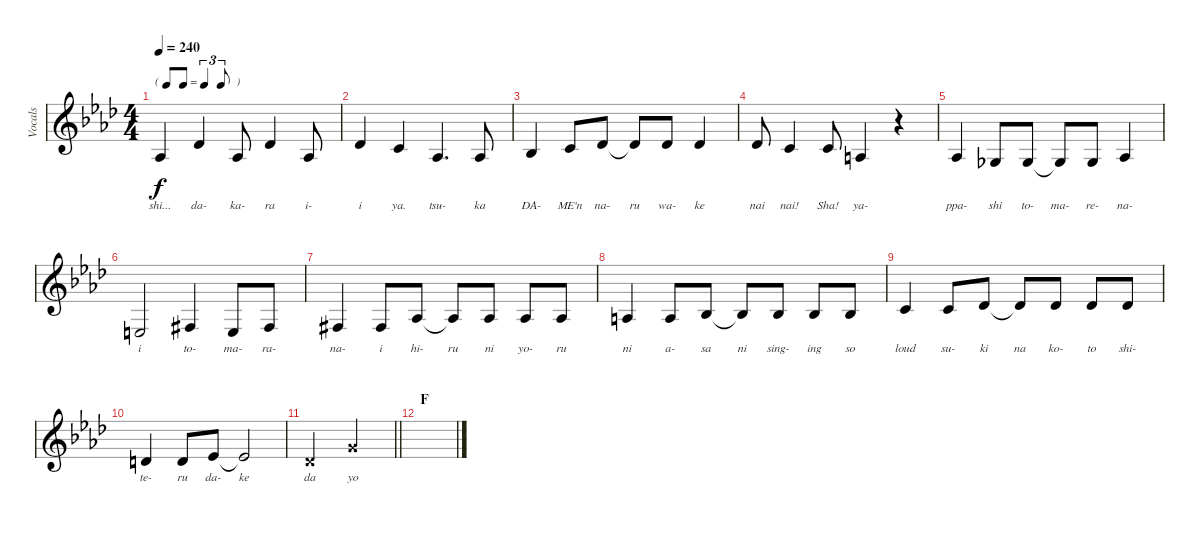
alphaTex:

\track ("Vocals" "Vocals") {mute instrument violin}
\staff {score}
\tuning (E4 B3 G3 D3 A2 E2) {hide}
\ts (4 4)
\tf triplet8th
\tempo 240
\clef g2
\ks ab
1.3.4{lyrics (0 "shi...") lyrics (1 "") lyrics (2 "") lyrics (3 "") lyrics (4 "") dy f} 2.2.4{lyrics (0 "da-") lyrics (1 "") lyrics (2 "") lyrics (3 "") lyrics (4 "")} 1.3.8{lyrics (0 "ka-") lyrics (1 "") lyrics (2 "") lyrics (3 "") lyrics (4 "")} 2.2.4{lyrics (0 "ra") lyrics (1 "") lyrics (2 "") lyrics (3 "") lyrics (4 "")} 1.3.8{lyrics (0 "i-") lyrics (1 "") lyrics (2 "") lyrics (3 "") lyrics (4 "")} |
2.2.4{lyrics (0 "i") lyrics (1 "") lyrics (2 "") lyrics (3 "") lyrics (4 "")} 1.2.4{lyrics (0 "ya.") lyrics (1 "") lyrics (2 "") lyrics (3 "") lyrics (4 "")} 1.3.4{d lyrics (0 "tsu-") lyrics (1 "") lyrics (2 "") lyrics (3 "") lyrics (4 "")} 1.3.8{lyrics (0 "ka") lyrics (1 "") lyrics (2 "") lyrics (3 "") lyrics (4 "")} |
3.3.4{lyrics (0 "DA-") lyrics (1 "") lyrics (2 "") lyrics (3 "") lyrics (4 "")} 1.2.8{lyrics (0 "ME'n") lyrics (1 "") lyrics (2 "") lyrics (3 "") lyrics (4 "")} 2.2.8{lyrics (0 "na-") lyrics (1 "") lyrics (2 "") lyrics (3 "") lyrics (4 "")} 2.2{t}.8{lyrics (0 "ru") lyrics (1 "") lyrics (2 "") lyrics (3 "") lyrics (4 "")} 2.2.8{lyrics (0 "wa-") lyrics (1 "") lyrics (2 "") lyrics (3 "") lyrics (4 "")} 2.2.4{lyrics (0 "ke") lyrics (1 "") lyrics (2 "") lyrics (3 "") lyrics (4 "")} |
2.2.8{lyrics (0 "nai") lyrics (1 "") lyrics (2 "") lyrics (3 "") lyrics (4 "")} 1.2.4{lyrics (0 "nai!") lyrics (1 "") lyrics (2 "") lyrics (3 "") lyrics (4 "")} 1.2.8{lyrics (0 "Sha!") lyrics (1 "") lyrics (2 "") lyrics (3 "") lyrics (4 "")} 2.3.4{lyrics (0 "ya-") lyrics (1 "") lyrics (2 "") lyrics (3 "") lyrics (4 "")} r.4 |
1.3.4{lyrics (0 "ppa-") lyrics (1 "") lyrics (2 "") lyrics (3 "") lyrics (4 "")} 4.4.8{lyrics (0 "shi") lyrics (1 "") lyrics (2 "") lyrics (3 "") lyrics (4 "")} 4.4.8{lyrics (0 "to-") lyrics (1 "") lyrics (2 "") lyrics (3 "") lyrics (4 "")} 4.4{t}.8{lyrics (0 "ma-") lyrics (1 "") lyrics (2 "") lyrics (3 "") lyrics (4 "")} 4.4.8{lyrics (0 "re-") lyrics (1 "") lyrics (2 "") lyrics (3 "") lyrics (4 "")} 1.3.4{lyrics (0 "na-") lyrics (1 "") lyrics (2 "") lyrics (3 "") lyrics (4 "")} |
2.4.2{lyrics (0 "i") lyrics (1 "") lyrics (2 "") lyrics (3 "") lyrics (4 "")} 4.4{acc #}.4{lyrics (0 "to-") lyrics (1 "") lyrics (2 "") lyrics (3 "") lyrics (4 "")} 2.4.8{lyrics (0 "ma-") lyrics (1 "") lyrics (2 "") lyrics (3 "") lyrics (4 "")} 4.4{acc #}.8{lyrics (0 "ra-") lyrics (1 "") lyrics (2 "") lyrics (3 "") lyrics (4 "")} |
4.4{acc #}.4{lyrics (0 "na-") lyrics (1 "") lyrics (2 "") lyrics (3 "") lyrics (4 "")} 4.4{acc #}.8{lyrics (0 "i") lyrics (1 "") lyrics (2 "") lyrics (3 "") lyrics (4 "")} 1.3.8{lyrics (0 "hi-") lyrics (1 "") lyrics (2 "") lyrics (3 "") lyrics (4 "")} 1.3{t}.8{lyrics (0 "ru") lyrics (1 "") lyrics (2 "") lyrics (3 "") lyrics (4 "")} 1.3.8{lyrics (0 "ni") lyrics (1 "") lyrics (2 "") lyrics (3 "") lyrics (4 "")} 1.3.8{lyrics (0 "yo-") lyrics (1 "") lyrics (2 "") lyrics (3 "") lyrics (4 "")} 1.3.8{lyrics (0 "ru") lyrics (1 "") lyrics (2 "") lyrics (3 "") lyrics (4 "")} |
2.3.4{lyrics (0 "ni") lyrics (1 "") lyrics (2 "") lyrics (3 "") lyrics (4 "")} 2.3.8{lyrics (0 "a-") lyrics (1 "") lyrics (2 "") lyrics (3 "") lyrics (4 "")} 3.3.8{lyrics (0 "sa") lyrics (1 "") lyrics (2 "") lyrics (3 "") lyrics (4 "")} 3.3{t}.8{lyrics (0 "ni") lyrics (1 "") lyrics (2 "") lyrics (3 "") lyrics (4 "")} 3.3.8{lyrics (0 "sing-") lyrics (1 "") lyrics (2 "") lyrics (3 "") lyrics (4 "")} 3.3.8{lyrics (0 "ing") lyrics (1 "") lyrics (2 "") lyrics (3 "") lyrics (4 "")} 3.3.8{lyrics (0 "so") lyrics (1 "") lyrics (2 "") lyrics (3 "") lyrics (4 "")} |
1.2.4{lyrics (0 "loud") lyrics (1 "") lyrics (2 "") lyrics (3 "") lyrics (4 "")} 1.2.8{lyrics (0 "su-") lyrics (1 "") lyrics (2 "") lyrics (3 "") lyrics (4 "")} 2.2.8{lyrics (0 "ki") lyrics (1 "") lyrics (2 "") lyrics (3 "") lyrics (4 "")} 2.2{t}.8{lyrics (0 "na") lyrics (1 "") lyrics (2 "") lyrics (3 "") lyrics (4 "")} 2.2.8{lyrics (0 "ko-") lyrics (1 "") lyrics (2 "") lyrics (3 "") lyrics (4 "")} 2.2.8{lyrics (0 "to") lyrics (1 "") lyrics (2 "") lyrics (3 "") lyrics (4 "")} 2.2.8{lyrics (0 "shi-") lyrics (1 "") lyrics (2 "") lyrics (3 "") lyrics (4 "")} |
3.2.4{lyrics (0 "te-") lyrics (1 "") lyrics (2 "") lyrics (3 "") lyrics (4 "")} 3.2.8{lyrics (0 "ru") lyrics (1 "") lyrics (2 "") lyrics (3 "") lyrics (4 "")} 4.2.8{lyrics (0 "da-") lyrics (1 "") lyrics (2 "") lyrics (3 "") lyrics (4 "")} 4.2{t}.2{lyrics (0 "ke") lyrics (1 "") lyrics (2 "") lyrics (3 "") lyrics (4 "")} |
\barLineRight lightlight
2.2{x}.2{lyrics (0 "da") lyrics (1 "") lyrics (2 "") lyrics (3 "") lyrics (4 "")} 3.1{x}.2{lyrics (0 "yo") lyrics (1 "") lyrics (2 "") lyrics (3 "") lyrics (4 "")} |
\section ("" "F")
